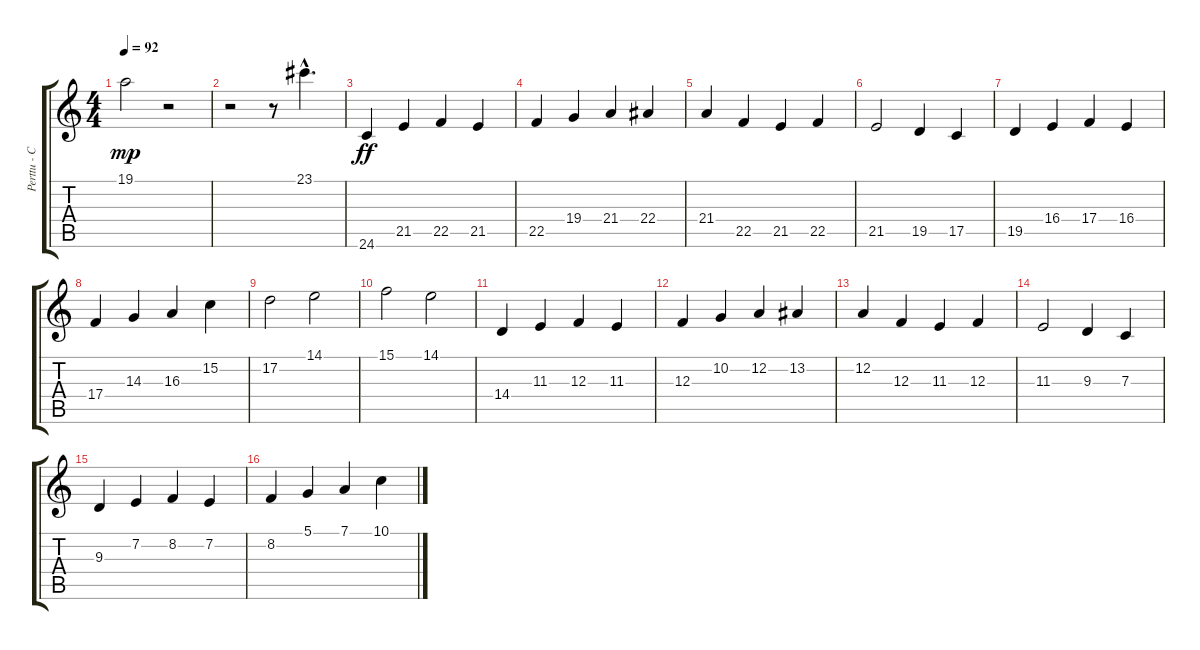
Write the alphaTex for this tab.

\track ("Perttu - Cello" "Perttu - C") {instrument cello}
\staff {score tabs}
\tuning (D4 A3 F3 C3 G2 C2) {hide}
\ts (4 4)
\tempo 92
\clef g2
\ks c
19.1.2{dy mp} r.2 |
r.2 r.8 23.1{hac}.4{d} |
24.6.4{dy ff} 21.5.4 22.5.4 21.5.4 |
22.5.4 19.4.4 21.4.4 22.4.4 |
21.4.4 22.5.4 21.5.4 22.5.4 |
21.5.2 19.5.4 17.5.4 |
19.5.4 16.4.4 17.4.4 16.4.4 |
17.4.4 14.3.4 16.3.4 15.2.4 |
17.2.2 14.1.2 |
15.1.2 14.1.2 |
14.4.4 11.3.4 12.3.4 11.3.4 |
12.3.4 10.2.4 12.2.4 13.2.4 |
12.2.4 12.3.4 11.3.4 12.3.4 |
11.3.2 9.3.4 7.3.4 |
9.3.4 7.2.4 8.2.4 7.2.4 |
8.2.4 5.1.4 7.1.4 10.1.4
